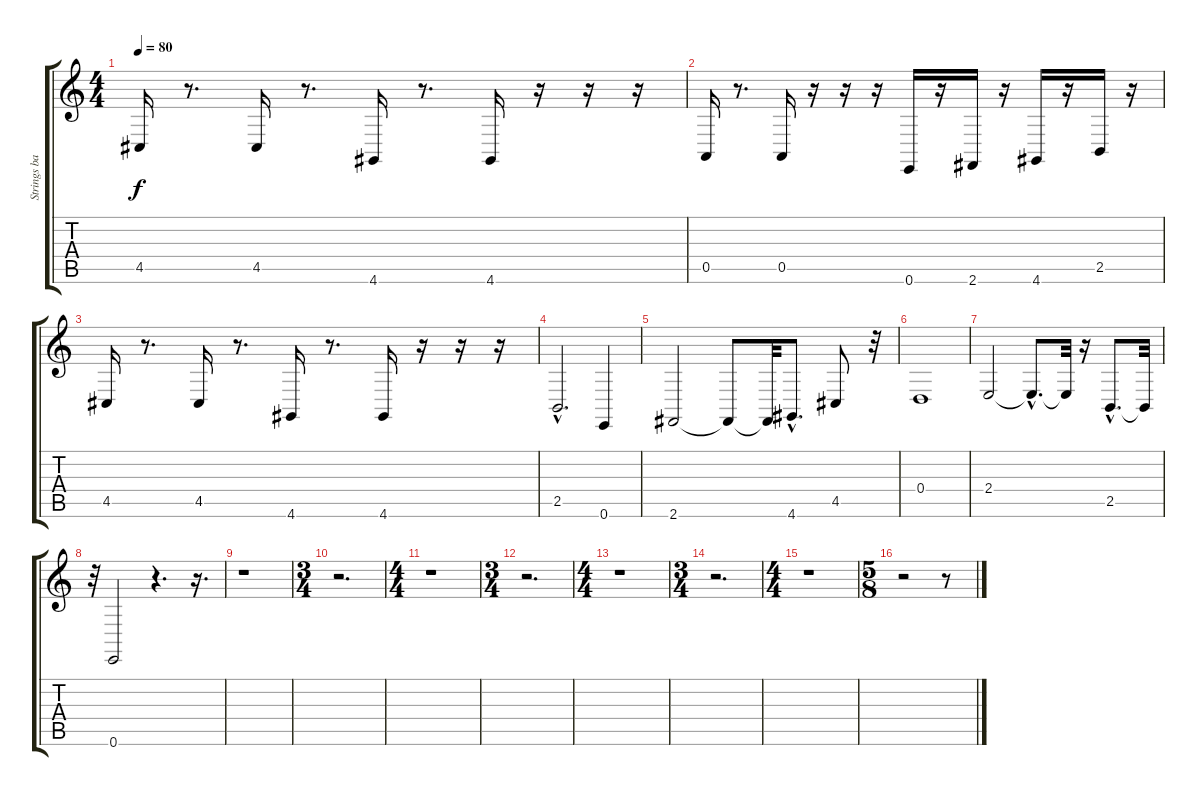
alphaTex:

\track ("Strings base" "Strings ba") {instrument stringensemble1}
\staff {score tabs}
\tuning (E4 B3 G3 D3 A2 E2) {hide}
\ts (4 4)
\tempo 80
\clef g2
\ks c
4.5.16{dy f} r.8{d} 4.5.16 r.8{d} 4.6.16 r.8{d} 4.6.16 r.16 r.16 r.16 |
0.5.16 r.8{d} 0.5.16 r.16 r.16 r.16 0.6.16 r.16 2.6.16 r.16 4.6.16 r.16 2.5.16 r.16 |
4.5.16 r.8{d} 4.5.16 r.8{d} 4.6.16 r.8{d} 4.6.16 r.16 r.16 r.16 |
2.5{hac}.2{d} 0.6.4 |
2.6.2 2.6{t}.8 2.6{t}.32 4.6{hac}.8{d} 4.5.8 r.32 |
0.4.1 |
2.4.2 2.4{hac t}.8{d} 2.4{t}.32 r.16 2.5{hac}.8{d} 2.5{t}.32 |
r.32 0.6.2 r.4{d} r.16{d} |
r.1 |
\ts (3 4)
r.2{d} |
\ts (4 4)
r.1 |
\ts (3 4)
r.2{d} |
\ts (4 4)
r.1 |
\ts (3 4)
r.2{d} |
\ts (4 4)
r.1 |
\ts (5 8)
r.2 r.8
